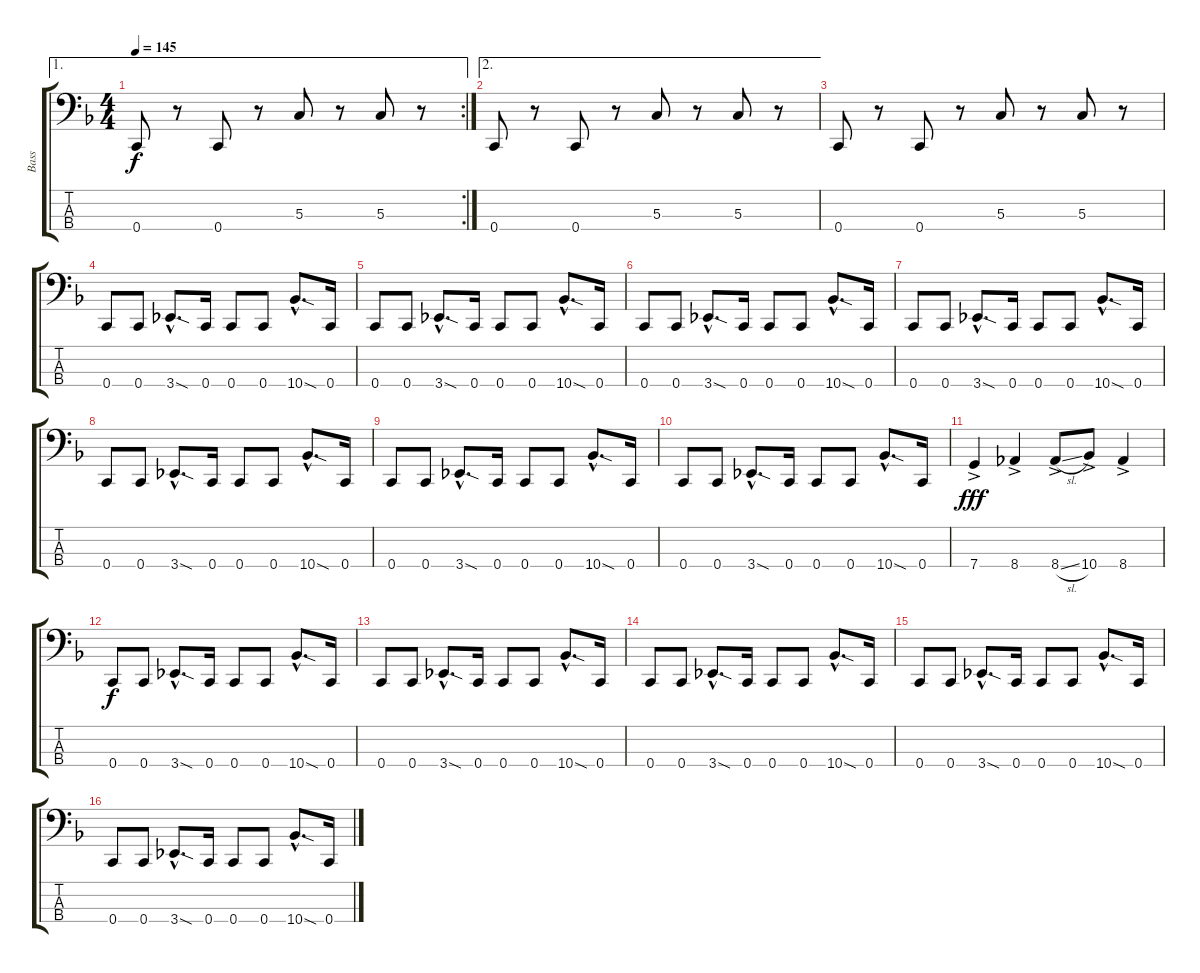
\track ("Bass" "Bass") {instrument electricbasspick}
\staff {score tabs}
\tuning (F2 C2 G1 C1) {hide}
\ae 1
\rc 2
\ts (4 4)
\tempo 145
\clef f4
\ks f
0.4.8{dy f} r.8 0.4.8 r.8 5.3.8 r.8 5.3.8 r.8 |
\ae 2
0.4.8 r.8 0.4.8 r.8 5.3.8 r.8 5.3.8 r.8 |
0.4.8 r.8 0.4.8 r.8 5.3.8 r.8 5.3.8 r.8 |
0.4.8 0.4.8 3.4{sod hac}.8{d} 0.4.16 0.4.8 0.4.8 10.4{sod hac}.8{d} 0.4.16 |
0.4.8 0.4.8 3.4{sod hac}.8{d} 0.4.16 0.4.8 0.4.8 10.4{sod hac}.8{d} 0.4.16 |
0.4.8 0.4.8 3.4{sod hac}.8{d} 0.4.16 0.4.8 0.4.8 10.4{sod hac}.8{d} 0.4.16 |
0.4.8 0.4.8 3.4{sod hac}.8{d} 0.4.16 0.4.8 0.4.8 10.4{sod hac}.8{d} 0.4.16 |
0.4.8 0.4.8 3.4{sod hac}.8{d} 0.4.16 0.4.8 0.4.8 10.4{sod hac}.8{d} 0.4.16 |
0.4.8 0.4.8 3.4{sod hac}.8{d} 0.4.16 0.4.8 0.4.8 10.4{sod hac}.8{d} 0.4.16 |
0.4.8 0.4.8 3.4{sod hac}.8{d} 0.4.16 0.4.8 0.4.8 10.4{sod hac}.8{d} 0.4.16 |
7.4{ac}.4{dy fff} 8.4{ac}.4 8.4{sl ac}.8 10.4{ac}.8 8.4{ac}.4 |
0.4.8{dy f} 0.4.8 3.4{sod hac}.8{d} 0.4.16 0.4.8 0.4.8 10.4{sod hac}.8{d} 0.4.16 |
0.4.8 0.4.8 3.4{sod hac}.8{d} 0.4.16 0.4.8 0.4.8 10.4{sod hac}.8{d} 0.4.16 |
0.4.8 0.4.8 3.4{sod hac}.8{d} 0.4.16 0.4.8 0.4.8 10.4{sod hac}.8{d} 0.4.16 |
0.4.8 0.4.8 3.4{sod hac}.8{d} 0.4.16 0.4.8 0.4.8 10.4{sod hac}.8{d} 0.4.16 |
0.4.8 0.4.8 3.4{sod hac}.8{d} 0.4.16 0.4.8 0.4.8 10.4{sod hac}.8{d} 0.4.16
